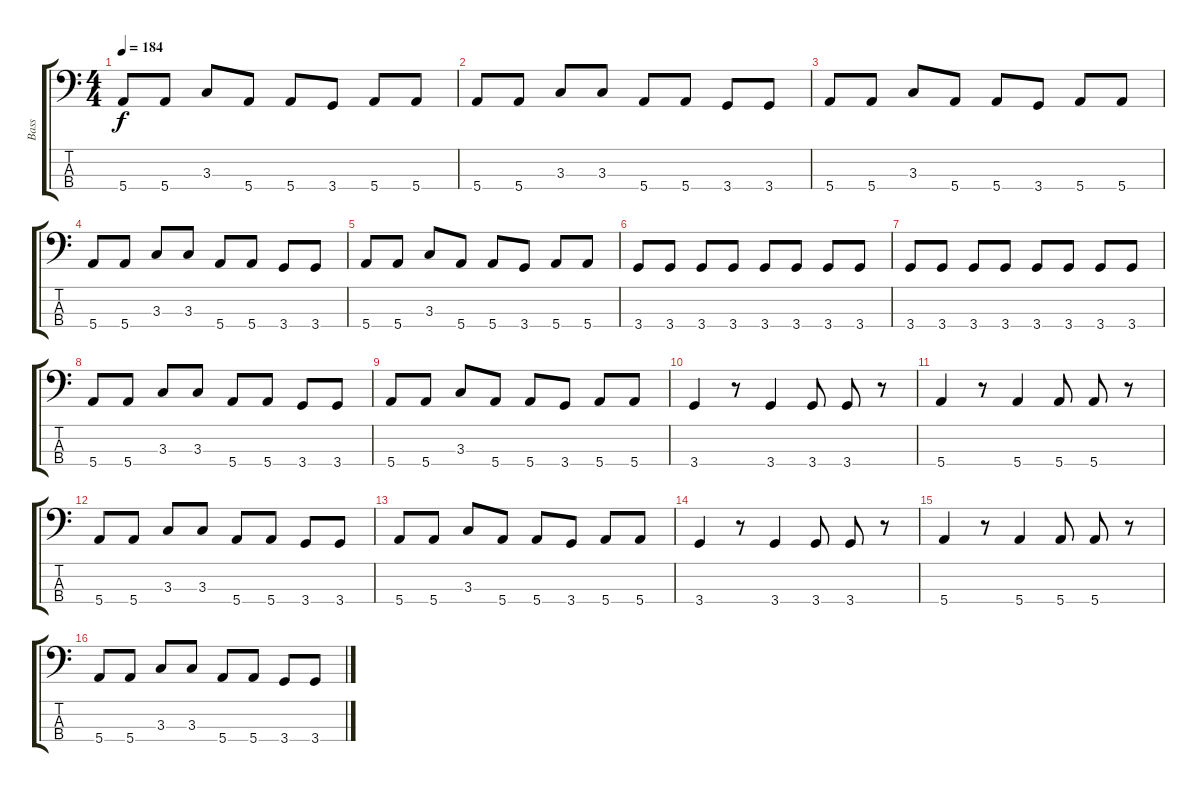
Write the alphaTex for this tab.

\track ("Bass" "Bass") {instrument electricbassfinger}
\staff {score tabs}
\tuning (G2 D2 A1 E1) {hide}
\ts (4 4)
\tempo 184
\clef f4
\ks c
5.4.8{dy f} 5.4.8 3.3.8 5.4.8 5.4.8 3.4.8 5.4.8 5.4.8 |
5.4.8 5.4.8 3.3.8 3.3.8 5.4.8 5.4.8 3.4.8 3.4.8 |
5.4.8 5.4.8 3.3.8 5.4.8 5.4.8 3.4.8 5.4.8 5.4.8 |
5.4.8 5.4.8 3.3.8 3.3.8 5.4.8 5.4.8 3.4.8 3.4.8 |
5.4.8 5.4.8 3.3.8 5.4.8 5.4.8 3.4.8 5.4.8 5.4.8 |
3.4.8 3.4.8 3.4.8 3.4.8 3.4.8 3.4.8 3.4.8 3.4.8 |
3.4.8 3.4.8 3.4.8 3.4.8 3.4.8 3.4.8 3.4.8 3.4.8 |
5.4.8 5.4.8 3.3.8 3.3.8 5.4.8 5.4.8 3.4.8 3.4.8 |
5.4.8 5.4.8 3.3.8 5.4.8 5.4.8 3.4.8 5.4.8 5.4.8 |
3.4.4 r.8 3.4.4 3.4.8 3.4.8 r.8 |
5.4.4 r.8 5.4.4 5.4.8 5.4.8 r.8 |
5.4.8 5.4.8 3.3.8 3.3.8 5.4.8 5.4.8 3.4.8 3.4.8 |
5.4.8 5.4.8 3.3.8 5.4.8 5.4.8 3.4.8 5.4.8 5.4.8 |
3.4.4 r.8 3.4.4 3.4.8 3.4.8 r.8 |
5.4.4 r.8 5.4.4 5.4.8 5.4.8 r.8 |
5.4.8 5.4.8 3.3.8 3.3.8 5.4.8 5.4.8 3.4.8 3.4.8
